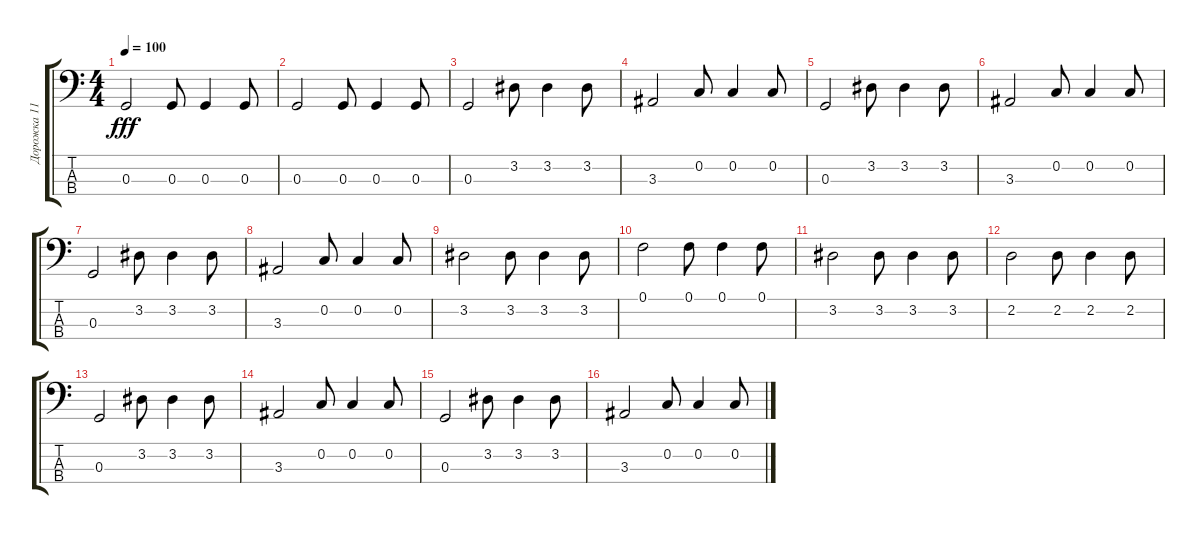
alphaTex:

\track ("Дорожка 11" "Дорожка 11") {instrument slapbass1}
\staff {score tabs}
\tuning (F2 C2 G1 D1) {hide}
\ts (4 4)
\tempo 100
\clef f4
\ks c
0.3.2{dy fff} 0.3.8 0.3.4 0.3.8 |
0.3.2 0.3.8 0.3.4 0.3.8 |
0.3.2 3.2.8 3.2.4 3.2.8 |
3.3.2 0.2.8 0.2.4 0.2.8 |
0.3.2 3.2.8 3.2.4 3.2.8 |
3.3.2 0.2.8 0.2.4 0.2.8 |
0.3.2 3.2.8 3.2.4 3.2.8 |
3.3.2 0.2.8 0.2.4 0.2.8 |
3.2.2 3.2.8 3.2.4 3.2.8 |
0.1.2 0.1.8 0.1.4 0.1.8 |
3.2.2 3.2.8 3.2.4 3.2.8 |
2.2.2 2.2.8 2.2.4 2.2.8 |
0.3.2 3.2.8 3.2.4 3.2.8 |
3.3.2 0.2.8 0.2.4 0.2.8 |
0.3.2 3.2.8 3.2.4 3.2.8 |
3.3.2 0.2.8 0.2.4 0.2.8
